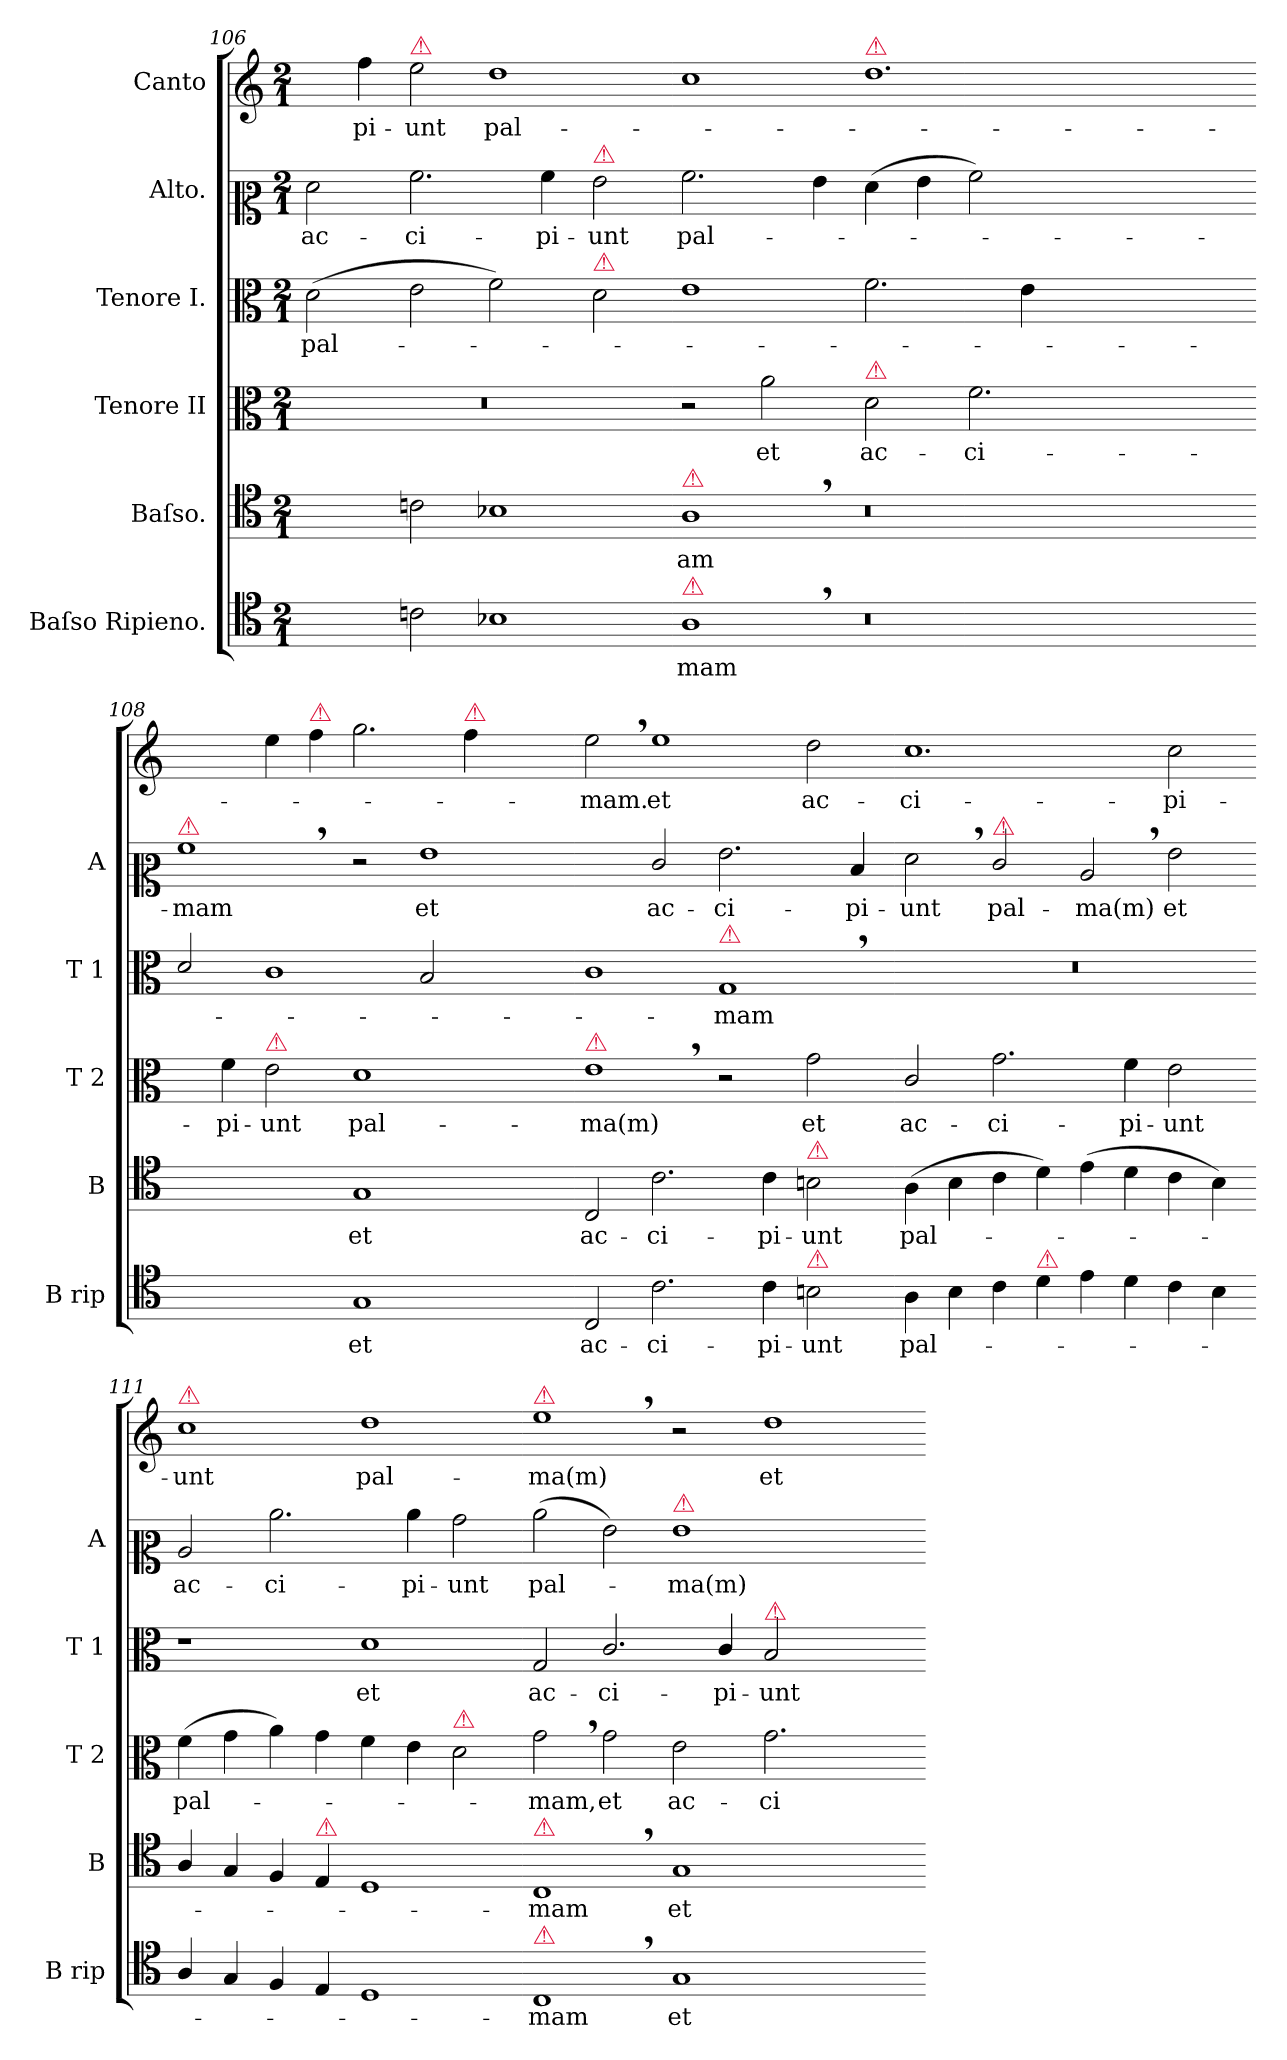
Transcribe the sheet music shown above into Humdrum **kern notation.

**kern	**text	**kern	**text	**kern	**text	**kern	**text	**kern	**text	**kern	**text
*part6	*part6	*part5	*part5	*part4	*part4	*part3	*part3	*part2	*part2	*part1	*part1
*staff6	*staff6	*staff5	*staff5	*staff4	*staff4	*staff3	*staff3	*staff2	*staff2	*staff1	*staff1
*I"Baſso Ripieno.	*	*I"Baſso.	*	*I"Tenore II	*	*I"Tenore I.	*	*I"Alto.	*	*I"Canto	*
*I'B rip	*	*I'B	*	*I'T 2	*	*I'T 1	*	*I'A	*	*	*
*clefC4	*	*clefC4	*	*clefC3	*	*clefC3	*	*clefC2	*	*clefG2	*
*k[]	*	*k[]	*	*k[]	*	*k[]	*	*k[]	*	*k[]	*
*M2/1	*	*M2/1	*	*M2/1	*	*M2/1	*	*M2/1	*	*M2/1	*
=106	=106	=106	=106	=106	=106	=106	=106	=106	=106	=106	=106
2ryy	.	2ryy	.	0r	.	(2d\	pal-	2f\	ac-	4ryy	.
.	.	.	.	.	.	.	.	.	.	4ff\	-pi-
!	!	!	!	!	!	!	!	!	!	!LO:TX:a:color=crimson:t=⚠	!
2cn\	.	2cn\	.	.	.	2e\	.	2.a\	-ci-	2ee\	-unt
1B-X\	.	1B-X\	.	.	.	2f\)	.	.	.	1dd\	pal-
.	.	.	.	.	.	.	.	4a\	-pi-	.	.
!	!	!	!	!	!	!	!	!LO:TX:a:color=crimson:t=⚠	!	!	!
!	!	!	!	!	!	!LO:TX:a:color=crimson:t=⚠	!	!	!	!	!
.	.	.	.	.	.	2d\	.	2g\	-unt	.	.
=107-	=107-	=107-	=107-	=107-	=107-	=107-	=107-	=107-	=107-	=107-	=107-
!	!	!LO:TX:a:color=crimson:t=⚠	!	!	!	!	!	!	!	!	!
!LO:TX:a:color=crimson:t=⚠	!	!	!	!	!	!	!	!	!	!	!
!	!LO:LY:i	!	!	!	!	!	!	!	!	!	!
1A,\	mam	1A,\	am	2r	.	1e\	.	2.a\	pal-	1cc\	.
.	.	.	.	2a\	et	.	.	.	.	.	.
.	.	.	.	.	.	.	.	4g\	.	.	.
!	!	!	!	!	!	!	!	!	!	!LO:TX:a:color=crimson:t=⚠	!
!	!	!	!	!LO:TX:a:color=crimson:t=⚠	!	!	!	!	!	!	!
0r	.	0r	.	2d\	ac-	2.f\	.	(4f\	.	1.dd\	.
.	.	.	.	.	.	.	.	4g\	.	.	.
.	.	.	.	2.f\	-ci-	.	.	2a\)	.	.	.
.	.	.	.	.	.	4e\	.	.	.	.	.
.	.	.	.	.	.	1ryy	.	1ryy	.	.	.
.	.	.	.	2.ryy	.	.	.	.	.	.	.
.	.	.	.	.	.	.	.	.	.	2ryy	.
=108-	=108-	=108-	=108-	=108-	=108-	=108-	=108-	=108-	=108-	=108-	=108-
!	!	!	!	!	!	!	!	!LO:TX:a:color=crimson:t=⚠	!	!	!
1ryy	.	1ryy	.	4ryy	.	2d/	.	1a,\	-mam	2ryy	.
.	.	.	.	4f\	-pi-	.	.	.	.	.	.
!	!	!	!	!LO:TX:a:color=crimson:t=⚠	!	!	!	!	!	!	!
.	.	.	.	2e\	-unt	1c\	.	.	.	4ee\	.
!	!	!	!	!	!	!	!	!	!	!LO:TX:a:color=crimson:t=⚠	!
.	.	.	.	.	.	.	.	.	.	4ff\	.
1G/	et	1G/	et	1d\	pal-	.	.	2r	.	2.gg\	.
.	.	.	.	.	.	2B/	.	1g\	et	.	.
!	!	!	!	!	!	!	!	!	!	!LO:TX:a:color=crimson:t=⚠	!
.	.	.	.	.	.	.	.	.	.	4ff\	.
2ryy	.	2ryy	.	2ryy	.	2ryy	.	.	.	2ryy	.
=109-	=109-	=109-	=109-	=109-	=109-	=109-	=109-	=109-	=109-	=109-	=109-
!	!	!	!	!LO:TX:a:color=crimson:t=⚠	!	!	!	!	!	!	!
2C/	ac-	2C/	ac-	1e,\	-ma(m)	1c\	.	2ryy	.	2ee,\	-mam.
2.c\	-ci-	2.c\	-ci-	.	.	.	.	2e/	ac-	1ee\	et
!	!	!	!	!	!	!LO:TX:a:color=crimson:t=⚠	!	!	!	!	!
.	.	.	.	2r	.	1G,/	-mam	2.g\	-ci-	.	.
4c\	-pi-	4c\	-pi-	.	.	.	.	.	.	.	.
!	!	!LO:TX:a:color=crimson:t=⚠	!	!	!	!	!	!	!	!	!
!LO:TX:a:color=crimson:t=⚠	!	!	!	!	!	!	!	!	!	!	!
2Bn\	-unt	2Bn\	-unt	2g\	et	.	.	.	.	2dd\	ac-
.	.	.	.	.	.	.	.	4d/	-pi-	.	.
=110-	=110-	=110-	=110-	=110-	=110-	=110-	=110-	=110-	=110-	=110-	=110-
4A\	pal-	(4A\	pal-	2c/	ac-	0r	.	2f,\	-unt	1.cc\	-ci-
4B\	.	4B\	.	.	.	.	.	.	.	.	.
!	!	!	!	!	!	!	!	!LO:TX:a:color=crimson:t=⚠	!	!	!
4c\	.	4c\	.	2.g\	-ci-	.	.	2e/	pal-	.	.
!LO:TX:a:color=crimson:t=⚠	!	!	!	!	!	!	!	!	!	!	!
4d\	.	4d\)	.	.	.	.	.	.	.	.	.
4e\	.	(4e\	.	.	.	.	.	2c,/	-ma(m)	.	.
4d\	.	4d\	.	4f\	-pi-	.	.	.	.	.	.
4c\	.	4c\	.	2e\	-unt	.	.	2g\	et	2cc\	-pi-
4B\	.	4B\)	.	.	.	.	.	.	.	.	.
=111-	=111-	=111-	=111-	=111-	=111-	=111-	=111-	=111-	=111-	=111-	=111-
!	!	!	!	!	!	!	!	!	!	!LO:TX:a:color=crimson:t=⚠	!
4A/	.	4A/	.	(4f\	pal-	1r	.	2c/	ac-	1cc\	-unt
4G/	.	4G/	.	4g\	.	.	.	.	.	.	.
4F/	.	4F/	.	4a\)	.	.	.	2.cc\	-ci-	.	.
!	!	!LO:TX:a:color=crimson:t=⚠	!	!	!	!	!	!	!	!	!
4E/	.	4E/	.	4g\	.	.	.	.	.	.	.
1D/	.	1D/	.	4f\	.	1d\	et	.	.	1dd\	pal-
.	.	.	.	4e\	.	.	.	4cc\	-pi-	.	.
!	!	!	!	!LO:TX:a:color=crimson:t=⚠	!	!	!	!	!	!	!
.	.	.	.	2d\	.	.	.	2b\	-unt	.	.
=112-	=112-	=112-	=112-	=112-	=112-	=112-	=112-	=112-	=112-	=112-	=112-
!	!	!	!	!	!	!	!	!	!	!LO:TX:a:color=crimson:t=⚠	!
!	!	!LO:TX:a:color=crimson:t=⚠	!	!	!	!	!	!	!	!	!
!LO:TX:a:color=crimson:t=⚠	!	!	!	!	!	!	!	!	!	!	!
1C,/	-mam	1C,/	-mam	2g,\	-mam,	2G/	ac-	(2cc\	pal-	1ee,\	-ma(m)
.	.	.	.	2g\	et	2.c/	-ci-	2g\)	.	.	.
!	!	!	!	!	!	!	!	!LO:TX:a:color=crimson:t=⚠	!	!	!
!	!LO:LY:i	!	!LO:LY:i	!	!	!	!	!	!	!	!
1G/	et	1G/	et	2e\	ac-	.	.	1g\	-ma(m)	2r	.
.	.	.	.	.	.	4c/	-pi-	.	.	.	.
!	!	!	!	!	!	!LO:TX:a:color=crimson:t=⚠	!	!	!	!	!
.	.	.	.	2.g\	-ci-	2B/	-unt	.	.	1dd\	et
2ryy	.	2ryy	.	.	.	2ryy	.	2ryy	.	.	.
.	.	.	.	4ryy	.	.	.	.	.	.	.
=-	=-	=-	=-	=-	=-	=-	=-	=-	=-	=-	=-
*-	*-	*-	*-	*-	*-	*-	*-	*-	*-	*-	*-
